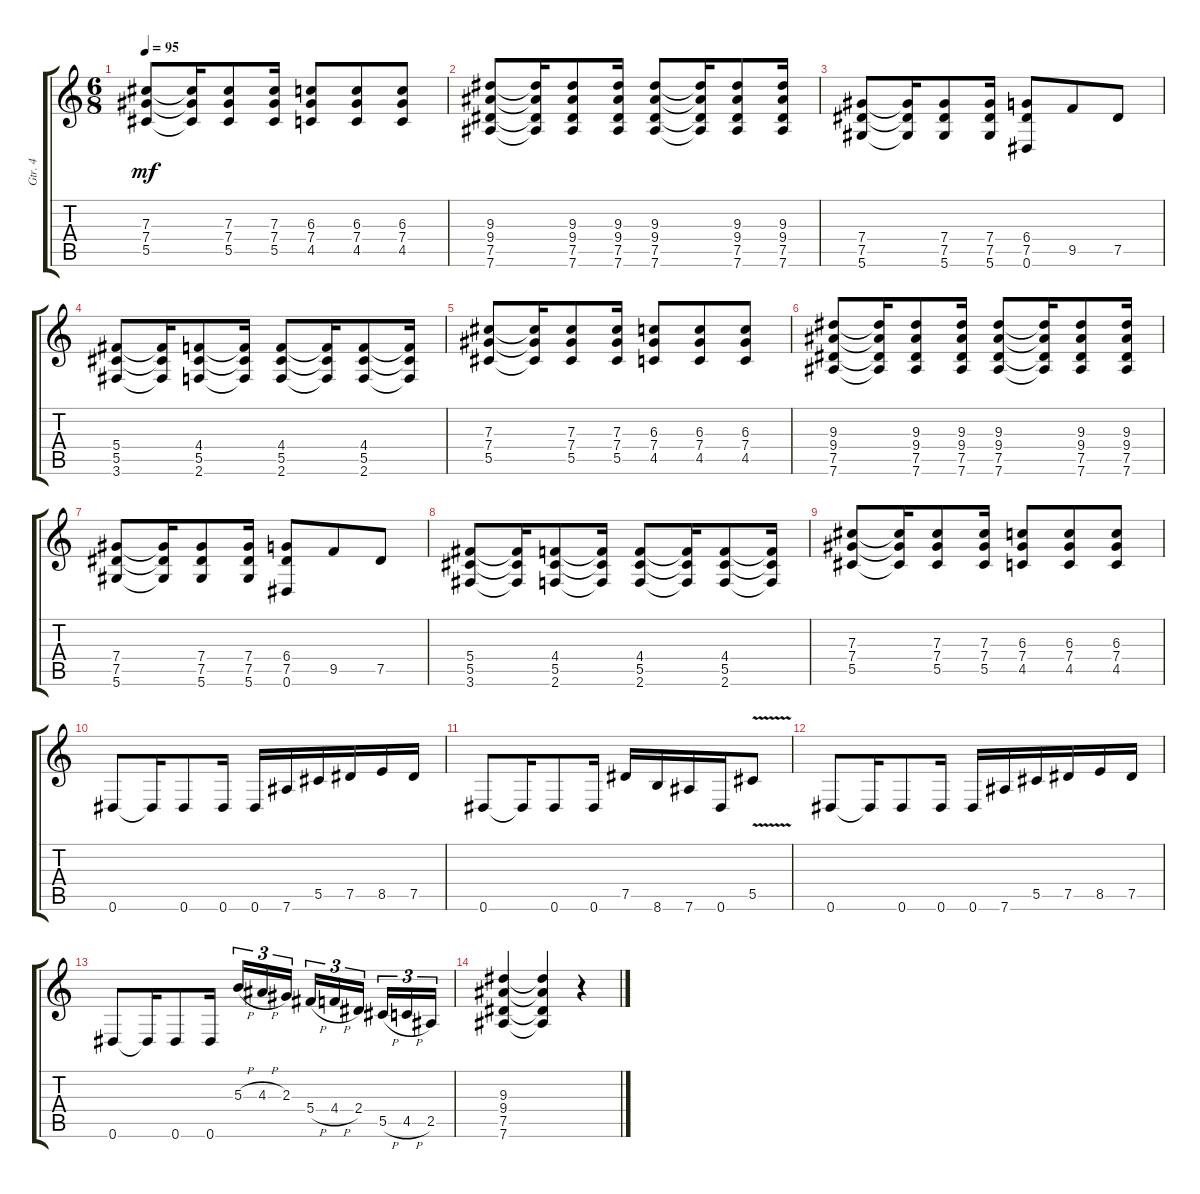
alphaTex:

\track ("Gtr. 4" "Gtr. 4") {instrument overdrivenguitar}
\staff {score tabs}
\tuning (Eb4 Bb3 Gb3 Db3 Ab2 Eb2) {hide}
\ts (6 8)
\tempo 95
\clef g2
\ks c
(7.3 7.4 5.5).8{dy mf} (7.3{t} 7.4{t} 5.5{t}).16 (7.3 7.4 5.5).8 (7.3 7.4 5.5).16 (6.3 7.4 4.5).8 (6.3 7.4 4.5).8 (6.3 7.4 4.5).8 |
(9.3 9.4 7.5 7.6).8 (9.3{t} 9.4{t} 7.5{t} 7.6{t}).16 (9.3 9.4 7.5 7.6).8 (9.3 9.4 7.5 7.6).16 (9.3 9.4 7.5 7.6).8 (9.3{t} 9.4{t} 7.5{t} 7.6{t}).16 (9.3 9.4 7.5 7.6).8 (9.3 9.4 7.5 7.6).16 |
(7.4 7.5 5.6).8 (7.4{t} 7.5{t} 5.6{t}).16 (7.4 7.5 5.6).8 (7.4 7.5 5.6).16 (6.4 7.5 0.6).8 9.5.8 7.5.8 |
(5.4 5.5 3.6).8 (5.4{t} 5.5{t} 3.6{t}).16 (4.4 5.5 2.6).8 (4.4{t} 5.5{t} 2.6{t}).16 (4.4 5.5 2.6).8 (4.4{t} 5.5{t} 2.6{t}).16 (4.4 5.5 2.6).8 (4.4{t} 5.5{t} 2.6{t}).16 |
(7.3 7.4 5.5).8 (7.3{t} 7.4{t} 5.5{t}).16 (7.3 7.4 5.5).8 (7.3 7.4 5.5).16 (6.3 7.4 4.5).8 (6.3 7.4 4.5).8 (6.3 7.4 4.5).8 |
(9.3 9.4 7.5 7.6).8 (9.3{t} 9.4{t} 7.5{t} 7.6{t}).16 (9.3 9.4 7.5 7.6).8 (9.3 9.4 7.5 7.6).16 (9.3 9.4 7.5 7.6).8 (9.3{t} 9.4{t} 7.5{t} 7.6{t}).16 (9.3 9.4 7.5 7.6).8 (9.3 9.4 7.5 7.6).16 |
(7.4 7.5 5.6).8 (7.4{t} 7.5{t} 5.6{t}).16 (7.4 7.5 5.6).8 (7.4 7.5 5.6).16 (6.4 7.5 0.6).8 9.5.8 7.5.8 |
(5.4 5.5 3.6).8 (5.4{t} 5.5{t} 3.6{t}).16 (4.4 5.5 2.6).8 (4.4{t} 5.5{t} 2.6{t}).16 (4.4 5.5 2.6).8 (4.4{t} 5.5{t} 2.6{t}).16 (4.4 5.5 2.6).8 (4.4{t} 5.5{t} 2.6{t}).16 |
(7.3 7.4 5.5).8 (7.3{t} 7.4{t} 5.5{t}).16 (7.3 7.4 5.5).8 (7.3 7.4 5.5).16 (6.3 7.4 4.5).8 (6.3 7.4 4.5).8 (6.3 7.4 4.5).8 |
0.6.8 0.6{t}.16 0.6.8 0.6.16 0.6.16 7.6.16 5.5.16 7.5.16 8.5.16 7.5.16 |
0.6.8 0.6{t}.16 0.6.8 0.6.16 7.5.16 8.6.16 7.6.16 0.6.16 5.5{v}.8 |
0.6.8 0.6{t}.16 0.6.8 0.6.16 0.6.16 7.6.16 5.5.16 7.5.16 8.5.16 7.5.16 |
0.6.8 0.6{t}.16 0.6.8 0.6.16 5.3{h}.16{tu (3 2)} 4.3{h}.16{tu (3 2)} 2.3.16{tu (3 2)} 5.4{h}.16{tu (3 2)} 4.4{h}.16{tu (3 2)} 2.4.16{tu (3 2)} 5.5{h}.16{tu (3 2)} 4.5{h}.16{tu (3 2)} 2.5.16{tu (3 2)} |
(9.3 9.4 7.5 7.6).4 (9.3{t} 9.4{t} 7.5{t} 7.6{t}).4 r.4
